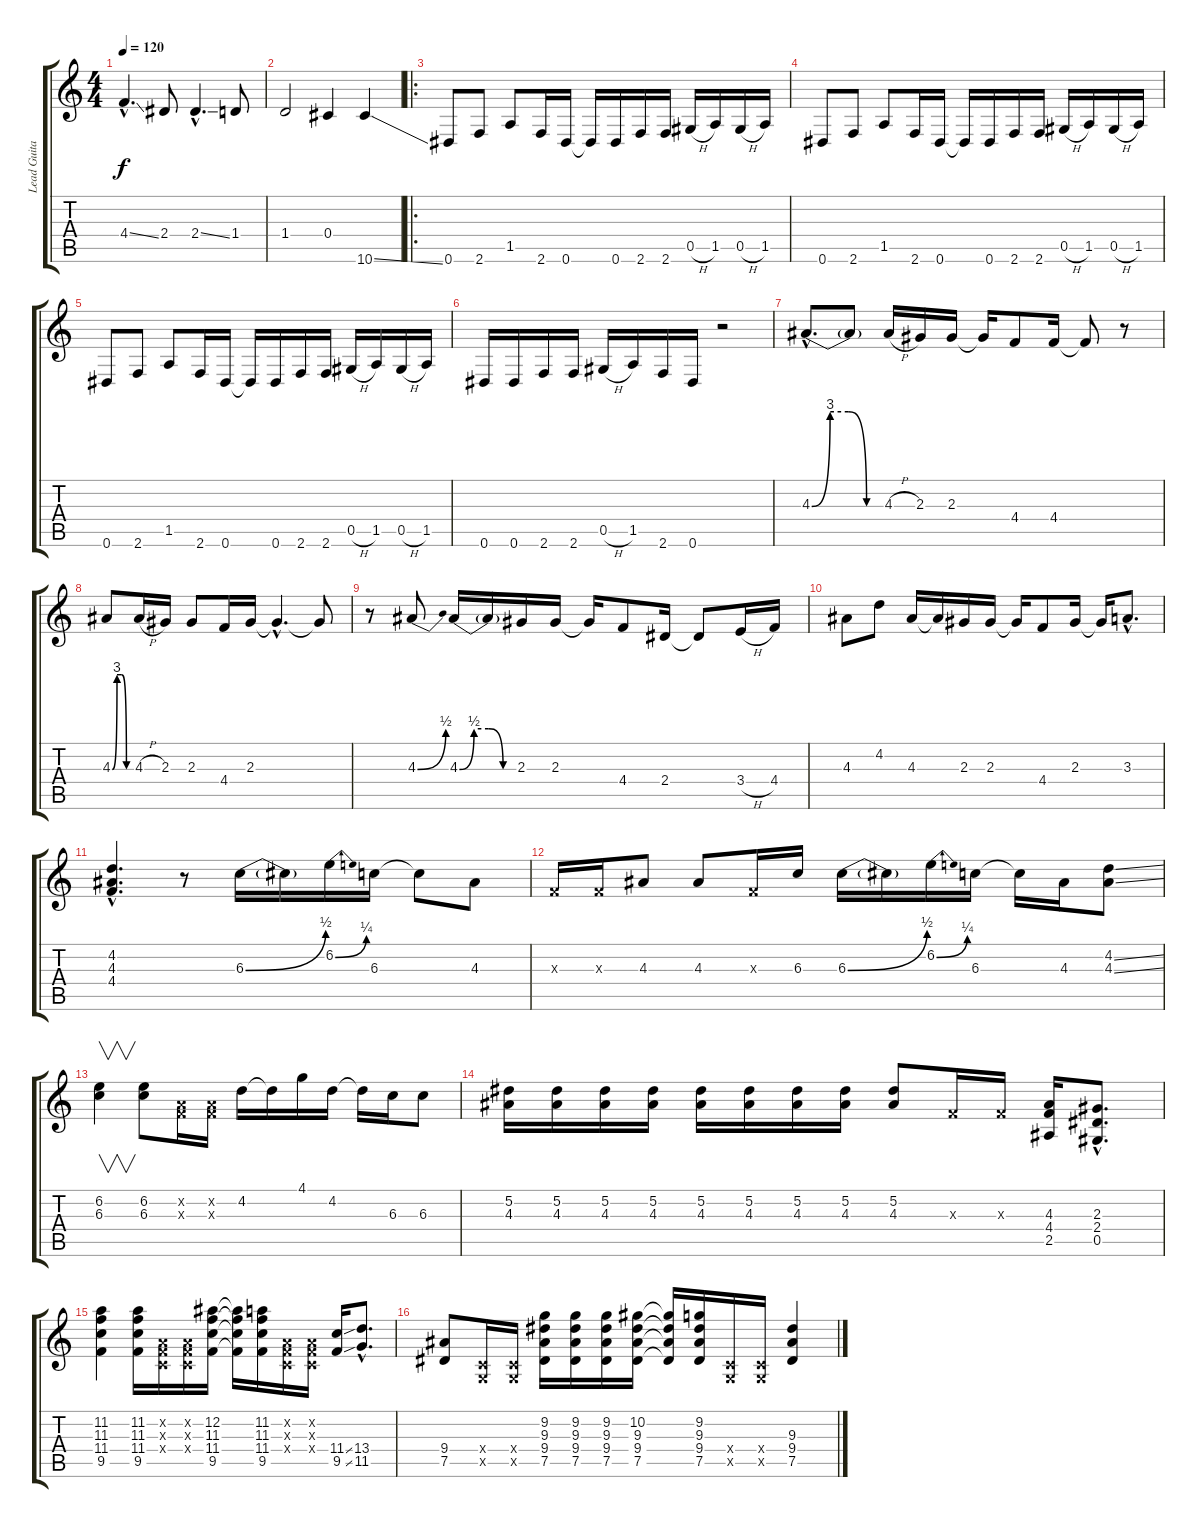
\track ("Lead Guitar" "Lead Guita") {instrument overdrivenguitar}
\staff {score tabs}
\tuning (Eb4 Bb3 Gb3 Db3 Ab2 Eb2) {hide}
\ts (4 4)
\tempo 120
\clef g2
\ks c
4.4{ss hac}.4{d dy f} 2.4.8 2.4{ss hac}.4{d} 1.4.8 |
1.4.2 0.4.4 10.6{ss}.4 |
\ro
0.6.8 2.6.8 1.5.8 2.6.16 0.6.16 0.6{t}.16 0.6.16 2.6.16 2.6.16 0.5{h}.16 1.5.16 0.5{h}.16 1.5.16 |
0.6.8 2.6.8 1.5.8 2.6.16 0.6.16 0.6{t}.16 0.6.16 2.6.16 2.6.16 0.5{h}.16 1.5.16 0.5{h}.16 1.5.16 |
0.6.8 2.6.8 1.5.8 2.6.16 0.6.16 0.6{t}.16 0.6.16 2.6.16 2.6.16 0.5{h}.16 1.5.16 0.5{h}.16 1.5.16 |
0.6.16 0.6.16 2.6.16 2.6.16 0.5{h}.16 1.5.16 2.6.16 0.6.16 r.2 |
4.3{be (custom 0 0 15 12 30 12 45 0 60 0) hac}.8{d} 4.3{t}.8 4.3{h}.16 2.3.16 2.3.16 2.3{t}.16 4.4.8 4.4.16 4.4{t}.8 r.8 |
4.3{be (custom 0 0 15 12 30 12 45 0 60 0)}.8 4.3{h}.16 2.3.16 2.3.8 4.4.16 2.3.16 2.3{hac t}.4{d} 2.3{t}.8 |
r.8 4.3{be (bend 0 0 60 2)}.8 4.3{be (custom 0 0 15 2 30 2 45 0 60 0)}.16 4.3{t}.16 2.3.16 2.3.16 2.3{t}.16 4.4.8 2.4.16 2.4{t}.8 3.4{h}.16 4.4.16 |
4.3.8 4.2.8 4.3.16 4.3{t}.16 2.3.16 2.3.16 2.3{t}.16 4.4.8 2.3.16 2.3{t}.16 3.3{hac}.8{d} |
(4.2{hac} 4.3{hac} 4.4{hac}).4{d} r.8 6.3{be (bend 0 0 60 2)}.16 6.3{t}.16 6.2{be (bend 0 0 60 1)}.16 6.3.16 6.3{t}.8 4.3.8 |
-1.3{x}.16 -1.3{x}.16 4.3.8 4.3.8 -1.3{x}.16 6.3.16 6.3{be (bend 0 0 60 2)}.16 6.3{t}.16 6.2{be (bend 0 0 60 1)}.16 6.3.16 6.3{t}.16 4.3.16 (4.2{ss} 4.3{ss}).8 |
(6.2 6.3).4{v} (6.2 6.3).8 (-1.2{x} -1.3{x}).16 (-1.2{x} -1.3{x}).16 4.2.16 4.2{t}.16 4.1.16 4.2.16 4.2{t}.16 6.3.16 6.3.8 |
(5.2 4.3).16 (5.2 4.3).16 (5.2 4.3).16 (5.2 4.3).16 (5.2 4.3).16 (5.2 4.3).16 (5.2 4.3).16 (5.2 4.3).16 (5.2 4.3).8 -1.3{x}.16 -1.3{x}.16 (4.3 4.4 2.5).16 (2.3{hac} 2.4{hac} 0.5{hac}).8{d} |
(11.2 11.3 11.4 9.5).4 (11.2 11.3 11.4 9.5).16 (-1.2{x} -1.3{x} -1.4{x}).16 (-1.2{x} -1.3{x} -1.4{x}).16 (12.2 11.3 11.4 9.5).16 (12.2{t} 11.3{t} 11.4{t} 9.5{t}).16 (11.2 11.3 11.4 9.5).16 (-1.2{x} -1.3{x} -1.4{x}).16 (-1.2{x} -1.3{x} -1.4{x}).16 (11.4{ss} 9.5{ss}).16 (13.4{hac} 11.5{hac}).8{d} |
(9.4 7.5).8 (-1.4{x} -1.5{x}).16 (-1.4{x} -1.5{x}).16 (9.2 9.3 9.4 7.5).16 (9.2 9.3 9.4 7.5).16 (9.2 9.3 9.4 7.5).16 (10.2 9.3 9.4 7.5).16 (10.2{t} 9.3{t} 9.4{t} 7.5{t}).16 (9.2 9.3 9.4 7.5).16 (-1.4{x} -1.5{x}).16 (-1.4{x} -1.5{x}).16 (9.3 9.4 7.5).4
